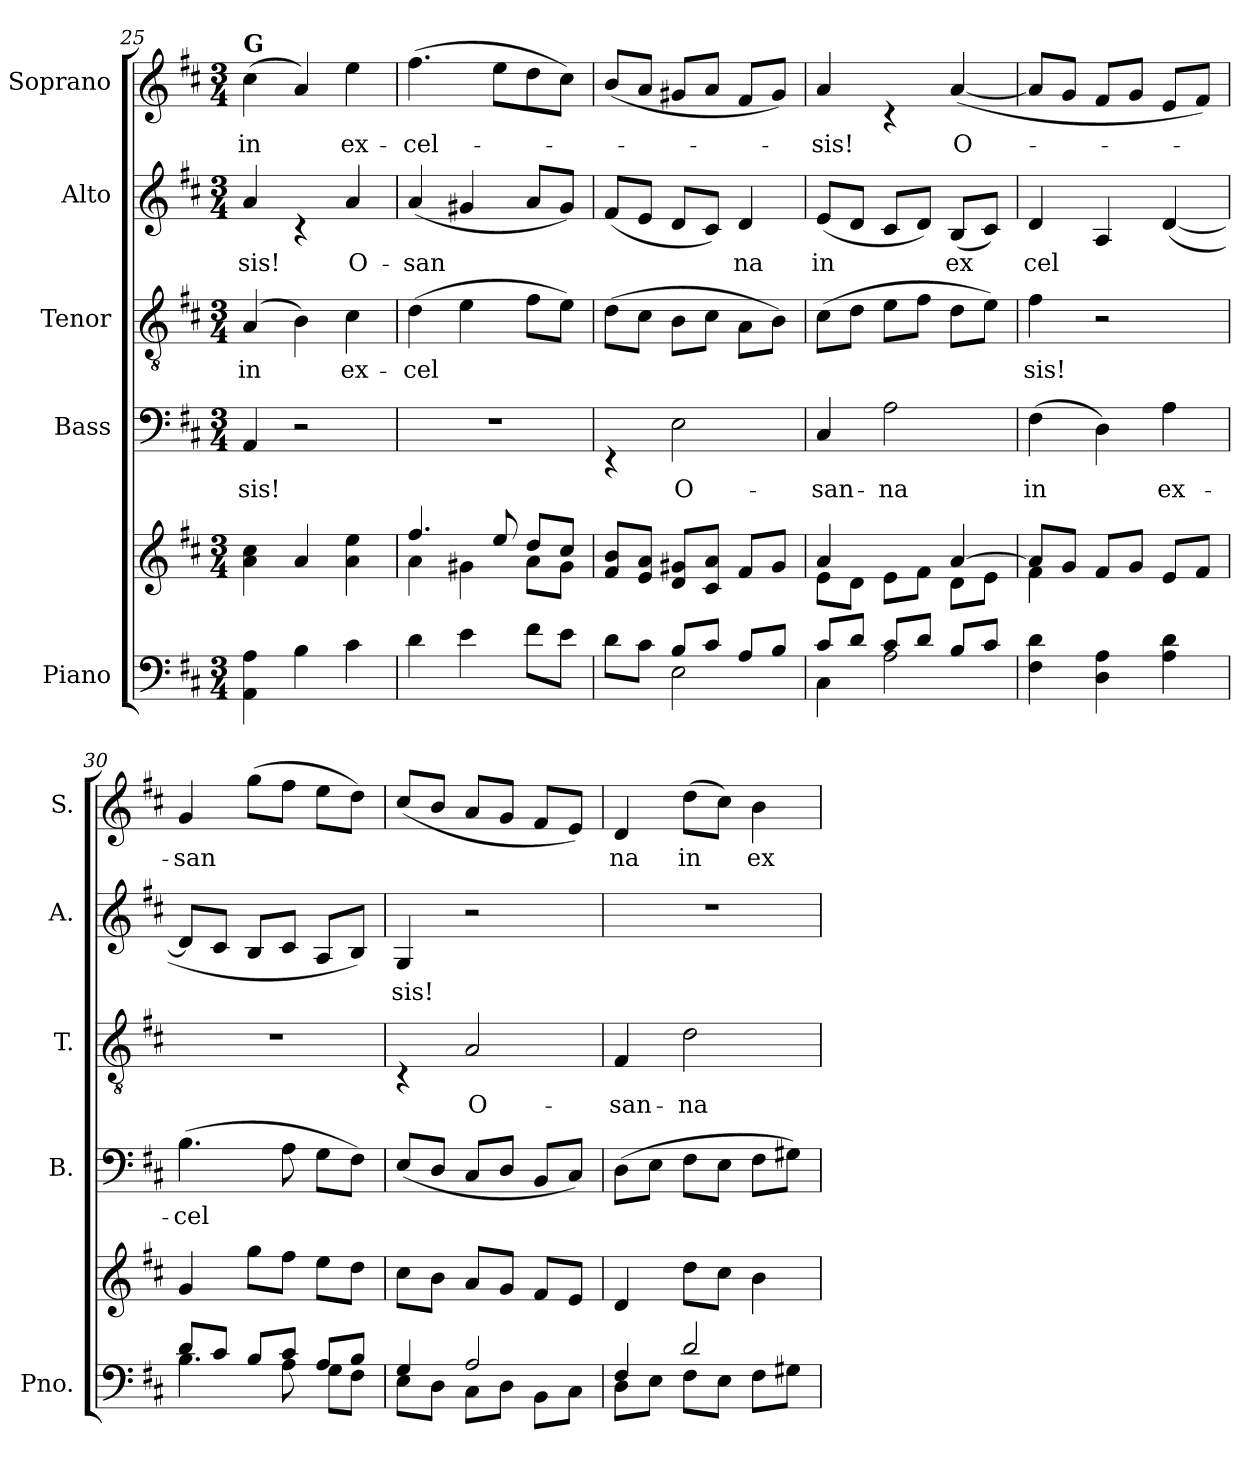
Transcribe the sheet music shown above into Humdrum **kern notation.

**kern	**kern	**kern	**text	**kern	**text	**kern	**text	**kern	**text
*part5	*part5	*part4	*part4	*part3	*part3	*part2	*part2	*part1	*part1
*staff6	*staff5	*staff4	*staff4	*staff3	*staff3	*staff2	*staff2	*staff1	*staff1
*I"Piano	*	*I"Bass	*	*I"Tenor	*	*I"Alto	*	*I"Soprano	*
*I'Pno.	*	*I'B.	*	*I'T.	*	*I'A.	*	*I'S.	*
*clefF4	*clefG2	*clefF4	*	*clefGv2	*	*clefG2	*	*clefG2	*
*k[f#c#]	*k[f#c#]	*k[f#c#]	*	*k[f#c#]	*	*k[f#c#]	*	*k[f#c#]	*
*D:	*D:	*D:	*	*D:	*	*D:	*	*D:	*
*M3/4	*M3/4	*M3/4	*	*M3/4	*	*M3/4	*	*M3/4	*
=25	=25	=25	=25	=25	=25	=25	=25	=25	=25
!	!	!	!	!	!	!	!	!LO:TX:a:B:t=G	!
!	!	!	!LO:LY:b	!	!LO:LY:b	!	!LO:LY:b	!	!LO:LY:b
4AA\ 4A\	4a\ 4cc#\	4AA/	sis!	(<4A/	in	4a/	-sis!	(>4cc#\	in
4B\	4a/	2r	.	4B\)	.	4rc	.	4a/)	.
!	!	!	!	!	!LO:LY:b	!	!LO:LY:b	!	!LO:LY:b
4c#\	4a\ 4ee\	.	.	4c#\	ex-	4a/	O-	4ee\	ex-
=26	=26	=26	=26	=26	=26	=26	=26	=26	=26
*	*^	*	*	*	*	*	*	*	*
!	!	!	!	!	!	!LO:LY:b	!	!LO:LY:b	!	!LO:LY:b
4d\	4a\	4.ff#/	2.r	.	(>4d\	-cel	(<4a/	-san	(>4.ff#\	-cel-
4e\	4g#X\	.	.	.	4e\	.	4g#X/	.	.	.
.	.	8ee/	.	.	.	.	.	.	8ee\L	.
8f#\L	8a\L	8dd/L	.	.	8f#\L	.	8a/L	.	8dd\	.
8e\J	8g#\J	8cc#/J	.	.	8e\J)	.	8g#/J)	.	8cc#\J)	.
*	*v	*v	*	*	*	*	*	*	*	*
!!LO:LB:g=z
=27	=27	=27	=27	=27	=27	=27	=27	=27	=27
*^	*	*	*	*	*	*	*	*	*
8d\L	4ryy	8f#/ 8b/L	4rEE	.	(>8d\L	.	(<8f#/L	.	(<8b/L	.
8c#\J	.	8e/ 8a/J	.	.	8c#\J	.	8e/J	.	8a/J	.
!	!	!	!	!LO:LY:b	!	!	!	!	!	!
8B/L	2E\	8d/ 8g#X/L	2E\	O-	8B\L	.	8d/L	.	8g#X/L	.
8c#/J	.	8c#/ 8a/J	.	.	8c#\J	.	8c#/J)	.	8a/J	.
!	!	!	!	!	!	!	!	!LO:LY:b	!	!
8A/L	.	8f#/L	.	.	8A\L	.	4d/	na	8f#/L	.
8B/J	.	8g#/J	.	.	8B\J)	.	.	.	8g#/J)	.
=28	=28	=28	=28	=28	=28	=28	=28	=28	=28	=28
*	*	*^	*	*	*	*	*	*	*	*
!	!	!	!	!	!LO:LY:b	!	!	!	!LO:LY:b	!	!LO:LY:b
8c#/L	4C#\	4a/	8e\L	4C#/	-san-	(>8c#\L	.	(<8e/L	in	4a/	-sis!
8d/J	.	.	8d\J	.	.	8d\J	.	8d/J	.	.	.
!	!	!	!	!	!LO:LY:b	!	!	!	!	!	!
8c#/L	2A\	4ryy	8e\L	2A\	-na	8e\L	.	8c#/L	.	4rc	.
8d/J	.	.	8f#\J	.	.	8f#\J	.	8d/J)	.	.	.
!	!	!	!	!	!	!	!	!	!LO:LY:b	!	!LO:LY:b
8B/L	.	[4a/	8d\L	.	.	8d\L	.	(<8B/L	ex	(<[4a/	O-
8c#/J	.	.	8e\J	.	.	8e\J)	.	8c#/J)	.	.	.
*v	*v	*	*	*	*	*	*	*	*	*	*
=29	=29	=29	=29	=29	=29	=29	=29	=29	=29	=29
!	!	!	!	!LO:LY:b	!	!LO:LY:b	!	!LO:LY:b	!	!
4F#\ 4d\	8a/L]	4f#\	(>4F#\	in	4f#\	sis!	4d/	cel	8a/L]	.
.	8g/J	.	.	.	.	.	.	.	8g/J	.
4D\ 4A\	8f#/L	2ryy	4D\)	.	2r	.	4A/	.	8f#/L	.
.	8g/J	.	.	.	.	.	.	.	8g/J	.
!	!	!	!	!LO:LY:b	!	!	!	!	!	!
4A\ 4d\	8e/L	.	4A\	ex-	.	.	(<[4d/	.	8e/L	.
.	8f#/J	.	.	.	.	.	.	.	8f#/J)	.
*	*v	*v	*	*	*	*	*	*	*	*
=30	=30	=30	=30	=30	=30	=30	=30	=30	=30
*^	*	*	*	*	*	*	*	*	*
!	!	!	!	!LO:LY:b	!	!	!	!	!	!LO:LY:b
8d/L	4.B\	4g/	(>4.B\	-cel	2.r	.	8d/L]	.	4g/	-san
8c#/J	.	.	.	.	.	.	8c#/J	.	.	.
8B/L	.	8gg\L	.	.	.	.	8B/L	.	(>8gg\L	.
8c#/J	8A\	8ff#\J	8A\	.	.	.	8c#/J	.	8ff#\J	.
8A/L	8G\L	8ee\L	8G\L	.	.	.	8A/L	.	8ee\L	.
8B/J	8F#\J	8dd\J	8F#\J)	.	.	.	8B/J)	.	8dd\J)	.
=31	=31	=31	=31	=31	=31	=31	=31	=31	=31	=31
!	!	!	!	!	!	!	!	!LO:LY:b	!	!
4G/	8E\L	8cc#\L	(<8E/L	.	4rC	.	4G/	sis!	(<8cc#/L	.
.	8D\J	8b\J	8D/J	.	.	.	.	.	8b/J	.
!	!	!	!	!	!	!LO:LY:b	!	!	!	!
2A/	8C#\L	8a/L	8C#/L	.	2A/	O-	2r	.	8a/L	.
.	8D\J	8g/J	8D/J	.	.	.	.	.	8g/J	.
.	8BB\L	8f#/L	8BB/L	.	.	.	.	.	8f#/L	.
.	8C#\J	8e/J	8C#/J)	.	.	.	.	.	8e/J)	.
=32	=32	=32	=32	=32	=32	=32	=32	=32	=32	=32
!	!	!	!	!	!	!LO:LY:b	!	!	!	!LO:LY:b
4F#/	8D\L	4d/	(>8D\L	.	4F#/	-san-	2.r	.	4d/	na
.	8E\J	.	8E\J	.	.	.	.	.	.	.
!	!	!	!	!	!	!LO:LY:b	!	!	!	!LO:LY:b
2d/	8F#\L	8dd\L	8F#\L	.	2d\	-na	.	.	(>8dd\L	in
.	8E\J	8cc#\J	8E\J	.	.	.	.	.	8cc#\J)	.
!	!	!	!	!	!	!	!	!	!	!LO:LY:b
.	8F#\L	4b\	8F#\L	.	.	.	.	.	4b\	ex-
.	8G#X\J	.	8G#X\J)	.	.	.	.	.	.	.
*v	*v	*	*	*	*	*	*	*	*	*
=	=	=	=	=	=	=	=	=	=
*-	*-	*-	*-	*-	*-	*-	*-	*-	*-
